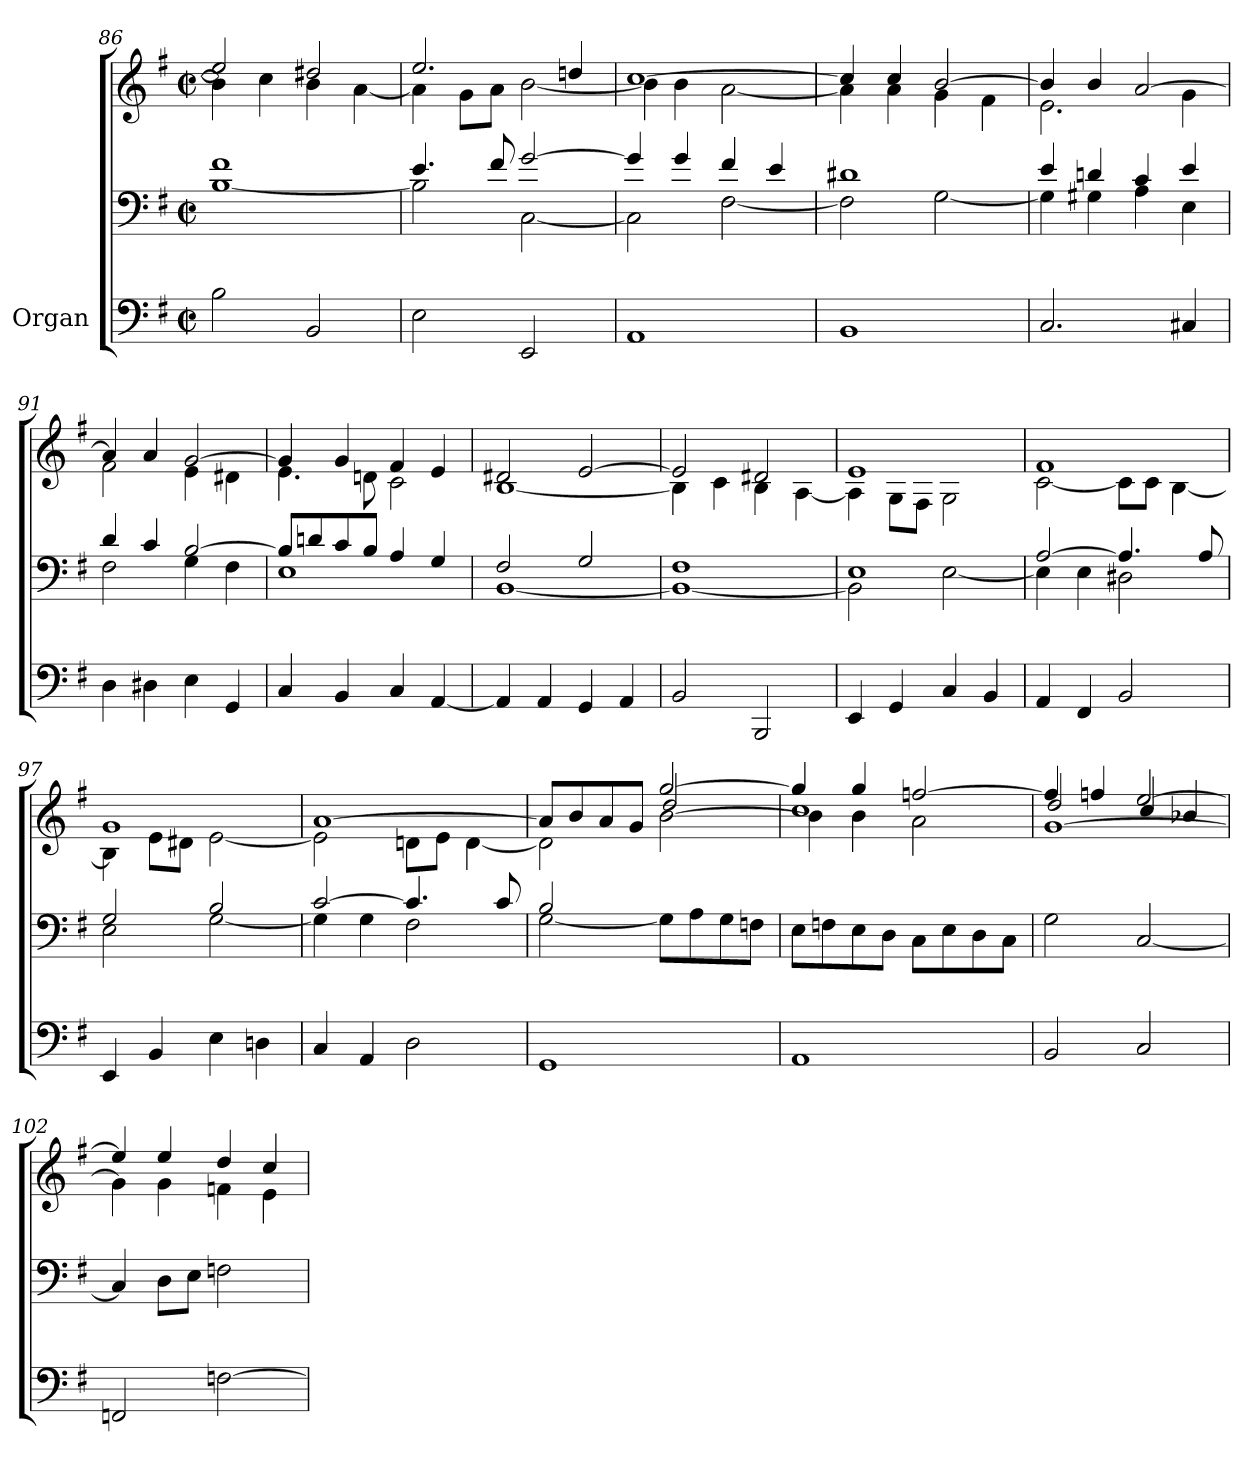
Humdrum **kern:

**kern	**kern	**kern
*part1	*part1	*part1
*staff3	*staff2	*staff1
*I"Organ	*	*
*clefF4	*clefF4	*clefG2
*k[f#]	*k[f#]	*k[f#]
*M2/2	*M2/2	*M2/2
*met(c|)	*met(c|)	*met(c|)
=86	=86	=86
*	*^	*^
2B\	1f#	[1B	2ee/]	4b\]
.	.	.	.	4cc\
2BB/	.	.	2dd#X/	4b\
.	.	.	.	[4a\
=87	=87	=87	=87	=87
2E\	4.e/	2B\]	2.ee/	4a\]
.	.	.	.	8g\L
.	8f#/	.	.	8a\J
2EE/	[2g/	[2C\	.	[2b\
.	.	.	4ddn/	.
=88	=88	=88	=88	=88
1AA	4g/]	2C\]	[1cc	4b\]
.	4g/	.	.	4b\
.	4f#/	[2F#\	.	[2a\
.	4e/	.	.	.
=89	=89	=89	=89	=89
1BB	1d#X	2F#\]	4cc/]	4a\]
.	.	.	4cc/	4a\
.	.	[2G\	[2b/	4g\
.	.	.	.	4f#\
=90	=90	=90	=90	=90
2.C/	4e/	4G\]	4b/]	2.e\
.	4dn/	4G#X\	4b/	.
.	4c/	4A\	[2a/	.
4C#X/	4e/	4E\	.	4g\
=91	=91	=91	=91	=91
4D\	4d/	2F#\	4a/]	2f#\
4D#X\	4c/	.	4a/	.
4E\	[2B/	4G\	[2g/	4e\
4GG/	.	4F#\	.	4d#X\
=92	=92	=92	=92	=92
4C/	8B/L]	1E	4g/]	4.e\
.	8dn/	.	.	.
4BB/	8c/	.	4g/	.
.	8B/J	.	.	8dn\
4C/	4A/	.	4f#/	2c\
[4AA/	4G/	.	4e/	.
!!LO:PB:g=z	!!
=93	=93	=93	=93	=93
4AA/]	2F#/	[1BB	2d#X/	[1B
4AA/	.	.	.	.
4GG/	2G/	.	[2e/	.
4AA/	.	.	.	.
=94	=94	=94	=94	=94
2BB/	1F#	1BB_	2e/]	4B\]
.	.	.	.	4c\
2BBB/	.	.	2d#X/	4B\
.	.	.	.	[4A\
=95	=95	=95	=95	=95
4EE/	1E	2BB\]	1e	4A\]
4GG/	.	.	.	8G\L
.	.	.	.	8F#\J
4C/	.	[2E\	.	2G\
4BB/	.	.	.	.
=96	=96	=96	=96	=96
4AA/	[2A/	4E\]	1f#	[2c\
4FF#/	.	4E\	.	.
2BB/	4.A/]	2D#X\	.	8c\L]
.	.	.	.	8c\J
.	.	.	.	[4B\
.	8A/	.	.	.
=97	=97	=97	=97	=97
4EE/	2G/	2E\	1g	4B\]
4BB/	.	.	.	8e\L
.	.	.	.	8d#X\J
4E\	2B/	[2G\	.	[2e\
4Dn\	.	.	.	.
=98	=98	=98	=98	=98
4C/	[2c/	4G\]	[1a	2e\]
4AA/	.	4G\	.	.
2D\	4.c/]	2F#\	.	8dn\L
.	.	.	.	8e\J
.	.	.	.	[4d\
.	8c/	.	.	.
=99	=99	=99	=99	=99
*	*	*	*	*^
1GG	2B/	[2G\	8a/L]	2d\]	2ryy
.	.	.	8b/	.	.
.	.	.	8a/	.	.
.	.	.	8g/J	.	.
.	2ryy	8G\L]	[2gg/	2dd/	[2b\
.	.	8A\	.	.	.
.	.	8G\	.	.	.
.	.	8Fn\J	.	.	.
*	*v	*v	*	*	*
!!LO:PB:g=z	!!	!!
=100	=100	=100	=100	=100
1AA	8E\L	4gg/]	1cc	4b\]
.	8Fn\	.	.	.
.	8E\	4gg/	.	4b\
.	8D\J	.	.	.
.	8C\L	[2ffn/	.	2a\
.	8E\	.	.	.
.	8D\	.	.	.
.	8C\J	.	.	.
=101	=101	=101	=101	=101
2BB/	2G\	4ff/]	2dd/	[1g
.	.	4ffn/	.	.
2C/	[2C/	[2ee/	4cc/	.
.	.	.	4b-X/	.
*	*	*	*v	*v
=102	=102	=102	=102
2FFn/	4C/]	4ee/]	4g\]
.	8D\L	4ee/	4g\
.	8E\J	.	.
[2Fn\	2Fn\	4dd/	4fn\
.	.	4cc/	4e\
*	*	*v	*v
=	=	=
*-	*-	*-
